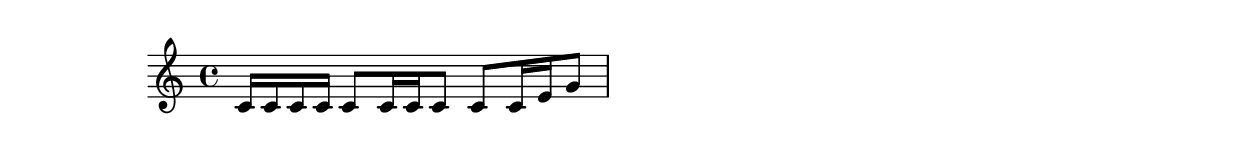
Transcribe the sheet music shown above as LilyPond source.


\version "2.1.28"

\header {

    texidoc = "In french style beaming, the stems do not go between beams."

}

\score { \notes
	 \relative c'
	 {
	     \override Stem  #'french-beaming = ##t
	     c16[ c c c]
	     c8[ c16 c16 c8]
	     c8[ c16 e16 g8]
	 }

    \paper { raggedright= ##t }

     }


